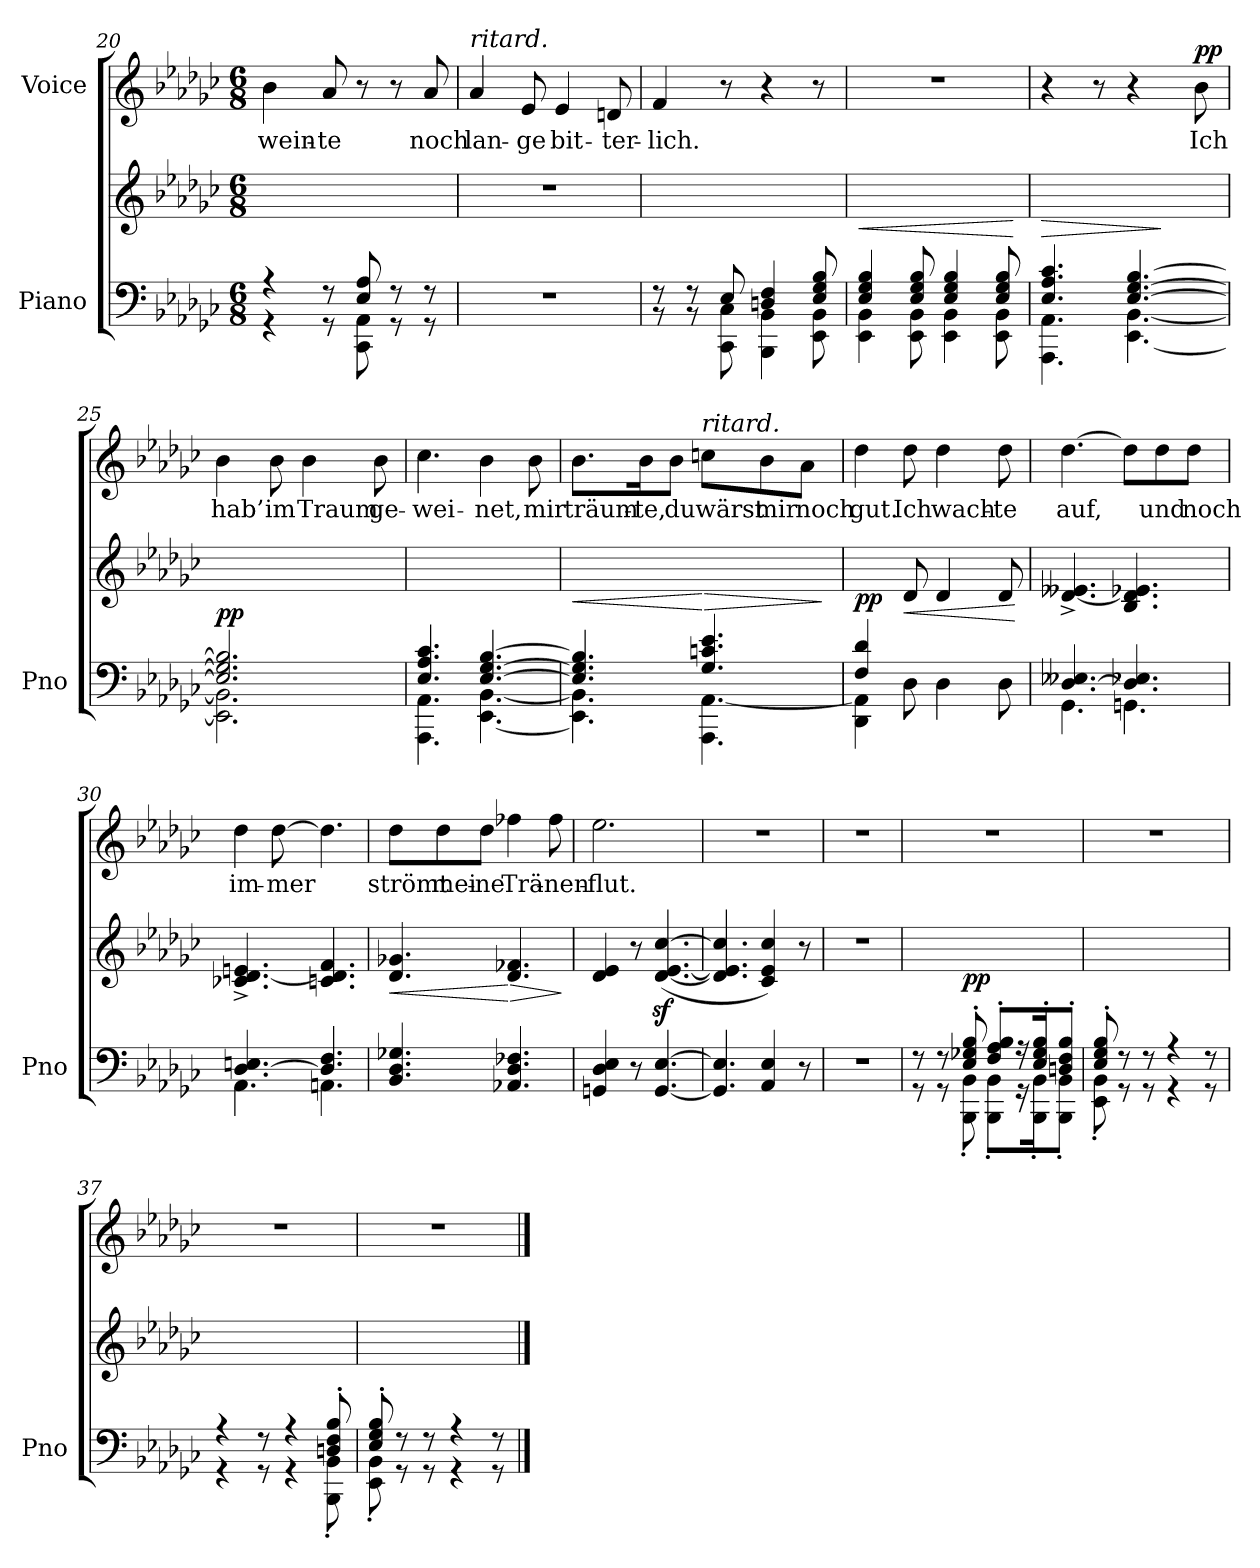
**kern	**kern	**dynam	**kern	**text	**dynam
*part2	*part2	*part2	*part1	*part1	*part1
*staff3	*staff2	*staff2/3	*staff1	*staff1	*staff1
*I"Piano	*	*	*I"Voice	*	*
*I'Pno	*	*	*	*	*
*clefF4	*clefG2	*	*clefG2	*	*
*k[b-e-a-d-g-c-]	*k[b-e-a-d-g-c-]	*	*k[b-e-a-d-g-c-]	*	*
*M6/8	*M6/8	*	*M6/8	*	*
=20	=20	=20	=20	=20	=20
*^	*	*	*	*	*
!	!	!	!	!	!LO:LY:b	!
4r	4r	2.ryy	.	4b-\	wein-	.
!	!	!	!	!	!LO:LY:b	!
8r	8r	.	.	8a-/	-te	.
8E-/ 8A-/	8CC-\ 8AA-\	.	.	8r	.	.
8r	8r	.	.	8r	.	.
!	!	!	!	!	!LO:LY:b	!
8r	8r	.	.	8a-/	noch	.
*v	*v	*	*	*	*	*
=21	=21	=21	=21	=21	=21
*	*	*	*MM75	*	*
*^	*	*	*	*	*
!	!	!	!	!LO:TX:a:i:t=ritard.	!	!
!	!	!	!	!	!LO:LY:b	!
*v	*v	*	*	*	*	*
2.r	2.r	.	4a-/	lan-	.
!	!	!	!	!LO:LY:b	!
.	.	.	8e-/	-ge	.
*	*	*	*MM70	*	*
!	!	!	!	!LO:LY:b	!
.	.	.	4e-/	bit-	.
!	!	!	!	!LO:LY:b	!
.	.	.	8dn/	-ter-	.
=22	=22	=22	=22	=22	=22
*^	*	*	*	*	*
!	!	!	!	!	!LO:LY:b	!
8r	8r	2.ryy	.	4f/	-lich.	.
8r	8r	.	.	.	.	.
*	*	*	*	*MM80	*	*
8E-/	8CC-\ 8C-\	.	.	8r	.	.
4Dn/ 4F/	4BBB-\ 4BB-\	.	.	4r	.	.
8E-/ 8G-/ 8B-/	8EE-\ 8BB-\	.	.	8r	.	.
=23	=23	=23	=23	=23	=23	=23
!	!	!	!LO:HP:b	!	!	!
4E-/ 4G-/ 4B-/	4EE-\ 4BB-\	2.ryy	<	2.r	.	.
8E-/ 8G-/ 8B-/	8EE-\ 8BB-\	.	.	.	.	.
4E-/ 4G-/ 4B-/	4EE-\ 4BB-\	.	.	.	.	.
8E-/ 8G-/ 8B-/	8EE-\ 8BB-\	.	.	.	.	.
*v	*v	*	*	*	*	*
.	.	[	.	.	.
!!LO:LB:g=z
=24	=24	=24	=24	=24	=24
*^	*	*	*	*	*
!	!	!	!LO:HP:b	!	!	!
4.E-/ 4.A-/ 4.c-/	4.AAA-\ 4.AA-\	2ryy	>	4r	.	.
.	.	.	.	8r	.	.
[4.E-/ [4.G-/ [4.B-/	[4.EE-\ [4.BB-\	.	.	4r	.	.
.	.	4ryy	]	.	.	.
!	!	!	!	!	!LO:LY:b	!LO:DY:a
.	.	.	.	8b-\	Ich	pp
=25	=25	=25	=25	=25	=25	=25
!	!	!	!LO:DY:a=2	!	!LO:LY:b	!
2.E-/] 2.G-/] 2.B-/]	2.EE-\] 2.BB-\]	2.ryy	pp	4b-\	hab’	.
!	!	!	!	!	!LO:LY:b	!
.	.	.	.	8b-\	im	.
!	!	!	!	!	!LO:LY:b	!
.	.	.	.	4b-\	Traum	.
!	!	!	!	!	!LO:LY:b	!
.	.	.	.	8b-\	ge-	.
=26	=26	=26	=26	=26	=26	=26
!	!	!	!	!	!LO:LY:b	!
4.E-/ 4.A-/ 4.c-/	4.AAA-\ 4.AA-\	2.ryy	.	4.cc-\	-wei-	.
!	!	!	!	!	!LO:LY:b	!
[4.E-/ [4.G-/ [4.B-/	[4.EE-\ [4.BB-\	.	.	4b-\	-net,	.
!	!	!	!	!	!LO:LY:b	!
.	.	.	.	8b-\	mir	.
=27	=27	=27	=27	=27	=27	=27
!	!	!	!LO:HP:b	!	!LO:LY:b	!
4.E-/] 4.G-/] 4.B-/]	4.EE-\] 4.BB-\]	4.ryy	<	8.b-\L	träum-	.
!	!	!	!	!	!LO:LY:b	!
.	.	.	.	16b-\K	-te,	.
!	!	!	!	!	!LO:LY:b	!
.	.	.	.	8b-\J	du	.
*	*	*	*	*MM75	*	*
!	!	!	!	!LO:TX:a:i:t=ritard.	!	!
!	!	!	!LO:HP:n=1:b	!	!LO:LY:b	!
4.G-/ 4.cn/ 4.e-/	4.AAA-\ [4.AA-\	4.ryy	[ >	8ccn\L	wärst	.
!	!	!	!	!	!LO:LY:b	!
.	.	.	.	8b-\	mir	.
*	*	*	*	*MM70	*	*
!	!	!	!	!	!LO:LY:b	!
.	.	.	.	8a-\J	noch	.
*v	*v	*	*	*	*	*
.	.	]	.	.	.
!!LO:LB:g=z
=28	=28	=28	=28	=28	=28
*^	*	*	*	*	*
!	!	!	!LO:DY:b	!	!LO:LY:b	!
4F/ 4d-/	4DD-\ 4AA-\]	4ryy	pp	4dd-\	gut.	.
!	!	!	!LO:HP:b	!	!LO:LY:b	!
2ryy	8D-\	8d-/	<	8dd-\	Ich	.
!	!	!	!	!	!LO:LY:b	!
.	4D-\	4d-/	.	4dd-\	wach-	.
!	!	!	!	!	!LO:LY:b	!
.	8D-\	8d-/	.	8dd-\	-te	.
*v	*v	*	*	*	*	*
.	.	[	.	.	.
=29	=29	=29	=29	=29	=29
*^	*^	*	*	*	*
*	*^	*	*	*	*	*	*
!	!	!	!	!	!	!	!LO:LY:b	!
[4.D-/ 4.E--X/	4.GG-\	4.ryy	[4.d-/^ 4.e--X/^	4.ryy	.	[4.dd-\	auf,	.
4.D-/] 4.E-X/	4.GGn\	4.En/yy	4.B-/ 4.d-/] 4.e-X/	4.en/yy	.	8dd-\L]	.	.
!	!	!	!	!	!	!	!LO:LY:b	!
.	.	.	.	.	.	8dd-\	und	.
!	!	!	!	!	!	!	!LO:LY:b	!
.	.	.	.	.	.	8dd-\J	noch	.
*	*v	*v	*	*	*	*	*	*
*	*	*v	*v	*	*	*	*
=30	=30	=30	=30	=30	=30	=30
!	!	!	!	!	!LO:LY:b	!
[4.D-/ 4.En/	4.AA-\	4.c-X/^ [4.d-/^ 4.en/^	.	4dd-\	im-	.
!	!	!	!	!	!LO:LY:b	!
.	.	.	.	[8dd-\	-mer	.
4.D-/] 4.F/	4.AAn\	4.cn/ 4.d-/] 4.f/	.	4.dd-\]	.	.
=31	=31	=31	=31	=31	=31	=31
!	!	!	!LO:HP:b	!	!LO:LY:b	!
*v	*v	*	*	*	*	*
4.BB-/ 4.D-/ 4.G-X/	4.d-/ 4.g-X/	<	8dd-\L	strömt	.
!	!	!	!	!LO:LY:b	!
.	.	.	8dd-\	mei-	.
!	!	!	!	!LO:LY:b	!
.	.	.	8dd-\J	-ne	.
!	!	!LO:HP:n=1:b	!	!LO:LY:b	!
4.AA-X/ 4.D-/ 4.F-X/	4.d-/ 4.f-X/	[ >	4ff-X\	Trä-	.
!	!	!	!	!LO:LY:b	!
.	.	.	8ff-\	-nen-	.
.	.	]	.	.	.
!!LO:LB:g=z
=32	=32	=32	=32	=32	=32
!	!	!	!	!LO:LY:b	!
4GGn/ 4D-/ 4E-/	4d-/ 4e-/	.	2.ee-\	-flut.	.
8r	8r	.	.	.	.
[4.GG/ [4.E-/	(>[4.d-/z< [4.e-/z< [4.cc-/z<	.	.	.	.
=33	=33	=33	=33	=33	=33
4.GG/] 4.E-/]	4.d-/] 4.e-/] 4.cc-/]	.	2.r	.	.
4AA-/ 4E-/	4c-/ 4e-/ 4cc-/)	.	.	.	.
8r	8r	.	.	.	.
=34	=34	=34	=34	=34	=34
2.r	2.r	.	2.r	.	.
=35	=35	=35	=35	=35	=35
*^	*	*	*	*	*
8r	8r	4ryy	.	2.r	.	.
8r	8r	.	.	.	.	.
!	!	!	!LO:DY:b	!	!	!
8E-/' 8G-X/' 8B-/'	8BBB-\' 8BB-\'	2ryy	pp	.	.	.
8F/' 8A-/' 8B-/'L	8BBB-\' 8BB-\'L	.	.	.	.	.
16r	16r	.	.	.	.	.
16E-/' 16G-/' 16B-/'K	16BBB-\' 16BB-\'K	.	.	.	.	.
8Dn/' 8F/' 8B-/'J	8BBB-\' 8BB-\'J	.	.	.	.	.
=36	=36	=36	=36	=36	=36	=36
8E-/' 8G-/' 8B-/'	8EE-\' 8BB-\'	2.ryy	.	2.r	.	.
8r	8r	.	.	.	.	.
8r	8r	.	.	.	.	.
4r	4r	.	.	.	.	.
8r	8r	.	.	.	.	.
=37	=37	=37	=37	=37	=37	=37
4r	4r	2.ryy	.	2.r	.	.
8r	8r	.	.	.	.	.
4r	4r	.	.	.	.	.
8Dn/' 8F/' 8B-/'	8BBB-\' 8BB-\'	.	.	.	.	.
=38	=38	=38	=38	=38	=38	=38
8E-/' 8G-/' 8B-/'	8EE-\' 8BB-\'	2.ryy	.	2.r	.	.
8r	8r	.	.	.	.	.
8r	8r	.	.	.	.	.
4r	4r	.	.	.	.	.
8r	8r	.	.	.	.	.
*v	*v	*	*	*	*	*
==	==	==	==	==	==
*-	*-	*-	*-	*-	*-
